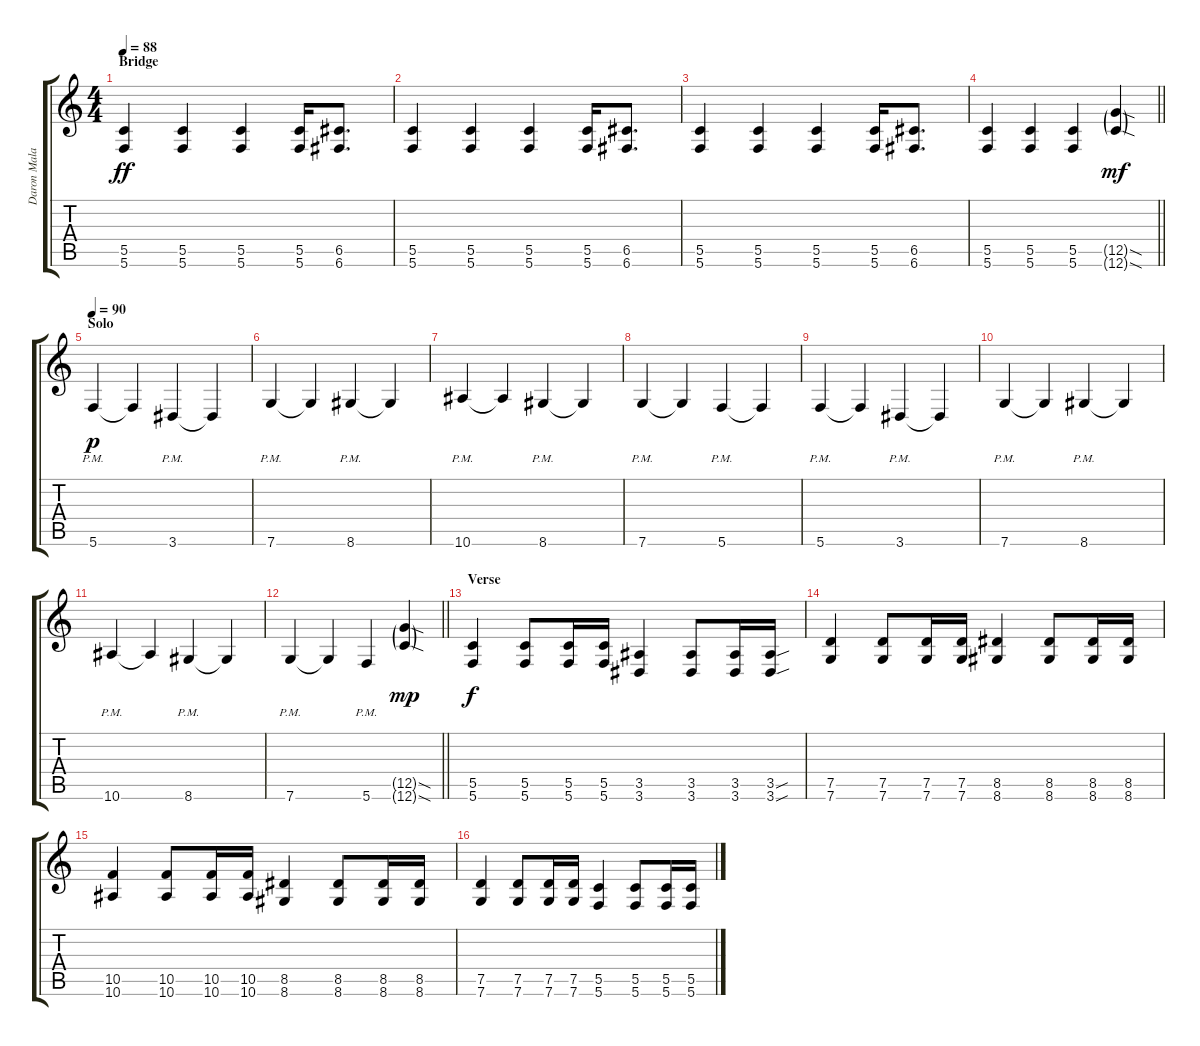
\track ("Daron Malakian" "Daron Mala") {instrument distortionguitar}
\staff {score tabs}
\tuning (D4 A3 F3 C3 G2 C2) {hide}
\ts (4 4)
\section ("" "Bridge")
\tempo 88
\clef g2
\ks c
(5.5 5.6).4{dy ff} (5.5 5.6).4 (5.5 5.6).4 (5.5 5.6).16 (6.5 6.6).8{d} |
(5.5 5.6).4 (5.5 5.6).4 (5.5 5.6).4 (5.5 5.6).16 (6.5 6.6).8{d} |
(5.5 5.6).4 (5.5 5.6).4 (5.5 5.6).4 (5.5 5.6).16 (6.5 6.6).8{d} |
\barLineRight lightlight
(5.5 5.6).4 (5.5 5.6).4 (5.5 5.6).4 (12.5{sod g} 12.6{sod g}).4{dy mf} |
\section ("" "Solo")
\tempo 90
5.6{pm}.4{dy p} 5.6{t}.4 3.6{pm}.4 3.6{t}.4 |
7.6{pm}.4 7.6{t}.4 8.6{pm}.4 8.6{t}.4 |
10.6{pm}.4 10.6{t}.4 8.6{pm}.4 8.6{t}.4 |
7.6{pm}.4 7.6{t}.4 5.6{pm}.4 5.6{t}.4 |
5.6{pm}.4 5.6{t}.4 3.6{pm}.4 3.6{t}.4 |
7.6{pm}.4 7.6{t}.4 8.6{pm}.4 8.6{t}.4 |
10.6{pm}.4 10.6{t}.4 8.6{pm}.4 8.6{t}.4 |
\barLineRight lightlight
7.6{pm}.4 7.6{t}.4 5.6{pm}.4 (12.5{sod g} 12.6{sod g}).4{dy mp} |
\section ("" "Verse")
(5.5 5.6).4{dy f} (5.5 5.6).8 (5.5 5.6).16 (5.5 5.6).16 (3.5 3.6).4 (3.5 3.6).8 (3.5 3.6).16 (3.5{sou} 3.6{sou}).16 |
(7.5 7.6).4 (7.5 7.6).8 (7.5 7.6).16 (7.5 7.6).16 (8.5 8.6).4 (8.5 8.6).8 (8.5 8.6).16 (8.5 8.6).16 |
(10.5 10.6).4 (10.5 10.6).8 (10.5 10.6).16 (10.5 10.6).16 (8.5 8.6).4 (8.5 8.6).8 (8.5 8.6).16 (8.5 8.6).16 |
(7.5 7.6).4 (7.5 7.6).8 (7.5 7.6).16 (7.5 7.6).16 (5.5 5.6).4 (5.5 5.6).8 (5.5 5.6).16 (5.5 5.6).16
